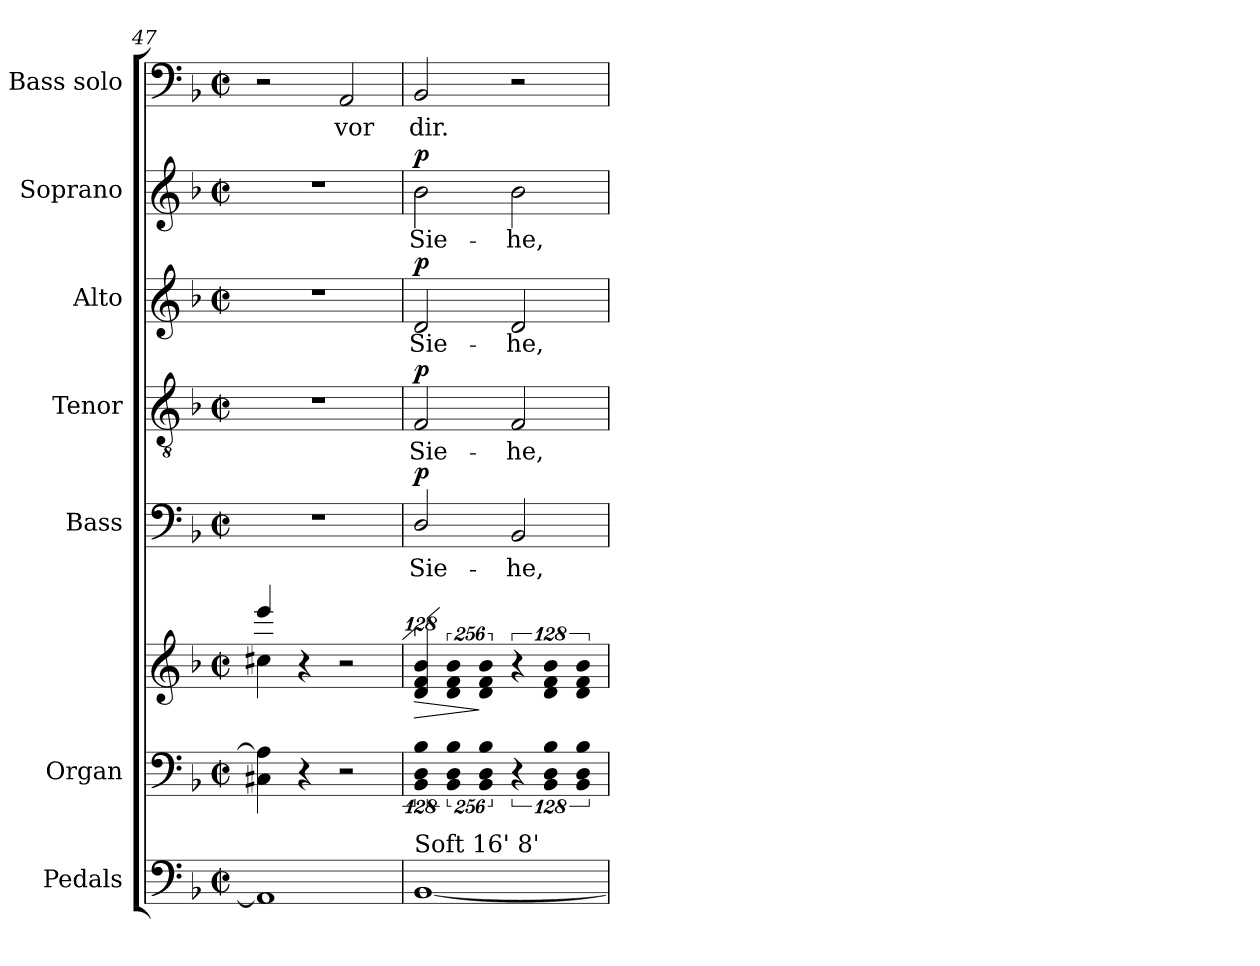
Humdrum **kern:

**kern	**kern	**kern	**dynam	**kern	**text	**dynam	**kern	**text	**dynam	**kern	**text	**dynam	**kern	**text	**dynam	**kern	**text
*part7	*part6	*part6	*part6	*part5	*part5	*part5	*part4	*part4	*part4	*part3	*part3	*part3	*part2	*part2	*part2	*part1	*part1
*staff8	*staff7	*staff6	*staff6/7	*staff5	*staff5	*staff5	*staff4	*staff4	*staff4	*staff3	*staff3	*staff3	*staff2	*staff2	*staff2	*staff1	*staff1
*I"Pedals	*I"Organ	*	*	*I"Bass	*	*	*I"Tenor	*	*	*I"Alto	*	*	*I"Soprano	*	*	*I"Bass solo	*
*I'Ped.	*I'Org.	*	*	*I'B.	*	*	*I'T.	*	*	*I'A.	*	*	*I'S.	*	*	*	*
*clefF4	*clefF4	*clefG2	*	*clefF4	*	*	*clefGv2	*	*	*clefG2	*	*	*clefG2	*	*	*clefF4	*
*	*	*	*	*	*	*	*ITrd7c12	*	*	*	*	*	*	*	*	*	*
*k[b-]	*k[b-]	*k[b-]	*	*k[b-]	*	*	*k[b-]	*	*	*k[b-]	*	*	*k[b-]	*	*	*k[b-]	*
*d:	*d:	*d:	*	*d:	*	*	*d:	*	*	*d:	*	*	*d:	*	*	*d:	*
*M2/2	*M2/2	*M2/2	*	*M2/2	*	*	*M2/2	*	*	*M2/2	*	*	*M2/2	*	*	*M2/2	*
*met(c|)	*met(c|)	*met(c|)	*	*met(c|)	*	*	*met(c|)	*	*	*met(c|)	*	*	*met(c|)	*	*	*met(c|)	*
=47	=47	=47	=47	=47	=47	=47	=47	=47	=47	=47	=47	=47	=47	=47	=47	=47	=47
*	*	*^	*	*	*	*	*	*	*	*	*	*	*	*	*	*	*
1AAi]	4C#Xi\ 4Ai]	4eeei/	4cc#Xi\	.	1r	.	.	1r	.	.	1r	.	.	1r	.	.	2r	.
.	4r	4r	4ryy	.	.	.	.	.	.	.	.	.	.	.	.	.	.	.
!	!	!	!	!	!	!	!	!	!	!	!	!	!	!	!	!	!	!LO:LY:b:color=#000000
.	2r	2r	2ryy	.	.	.	.	.	.	.	.	.	.	.	.	.	2AAi/	vor
=48	=48	=48	=48	=48	=48	=48	=48	=48	=48	=48	=48	=48	=48	=48	=48	=48	=48	=48
!	!LO:N:vis=4	!LO:N:vis=4	!	!LO:HP:b	!	!	!	!	!	!	!	!	!	!	!	!	!	!
*	*	*v	*v	*	*	*	*	*	*	*	*	*	*	*	*	*	*	*
*	*	*^	*	*	*	*	*	*	*	*	*	*	*	*	*	*	*
!	!	!	!	!	!	!LO:LY:b:color=#000000	!	!	!	!	!	!	!	!	!	!	!	!
*	*	*v	*v	*	*	*	*	*	*	*	*	*	*	*	*	*	*	*
*	*	*^	*	*	*	*	*	*	*	*	*	*	*	*	*	*	*
!	!	!	!	!	!	!	!	!	!LO:LY:b:color=#000000	!	!	!	!	!	!	!	!	!
*	*	*v	*v	*	*	*	*	*	*	*	*	*	*	*	*	*	*	*
*	*	*^	*	*	*	*	*	*	*	*	*	*	*	*	*	*	*
!	!	!	!	!	!	!	!	!	!	!	!	!LO:LY:b:color=#000000	!	!	!	!	!	!
*	*	*v	*v	*	*	*	*	*	*	*	*	*	*	*	*	*	*	*
*	*	*^	*	*	*	*	*	*	*	*	*	*	*	*	*	*	*
!	!	!	!	!	!	!	!	!	!	!	!	!	!	!	!LO:LY:b:color=#000000	!	!	!
*	*	*v	*v	*	*	*	*	*	*	*	*	*	*	*	*	*	*	*
*	*	*^	*	*	*	*	*	*	*	*	*	*	*	*	*	*	*
!	!	!LO:TX:a:t=Fonds. Off Reeds	!	!	!	!	!	!	!	!	!	!	!	!	!	!	!	!
!LO:TX:a:t=Soft 16' 8'	!	!	!	!	!	!	!	!	!	!	!	!	!	!	!	!	!	!
!	!	!	!	!	!	!	!	!	!	!	!	!	!	!	!	!	!	!LO:LY:b:color=#000000
*	*	*v	*v	*	*	*	*	*	*	*	*	*	*	*	*	*	*	*
[1BB-i	512%85BB-i\ 512%85Di 512%85B-i	512%85di/ 512%85fi 512%85b-i	>	2Di/	Sie-	p	2FFi/	Sie-	p	2di/	Sie-	p	2b-i\	Sie-	p	2BB-i/	dir.
!	!LO:N:vis=4	!LO:N:vis=4	!	!	!	!	!	!	!	!	!	!	!	!	!	!	!
.	1024%171BB-i\ 1024%171Di 1024%171B-i	1024%171di/ 1024%171fi 1024%171b-i	.	.	.	.	.	.	.	.	.	.	.	.	.	.	.
!	!LO:N:vis=4	!LO:N:vis=4	!	!	!	!	!	!	!	!	!	!	!	!	!	!	!
.	1024%171BB-i\ 1024%171Di 1024%171B-i	1024%171di/ 1024%171fi 1024%171b-i	]	.	.	.	.	.	.	.	.	.	.	.	.	.	.
!	!LO:N:vis=4	!LO:N:vis=4	!	!	!	!	!	!	!	!	!	!	!	!	!	!	!
!	!	!	!	!	!LO:LY:b:color=#000000	!	!	!	!	!	!	!	!	!	!	!	!
!	!	!	!	!	!	!	!	!LO:LY:b:color=#000000	!	!	!	!	!	!	!	!	!
!	!	!	!	!	!	!	!	!	!	!	!LO:LY:b:color=#000000	!	!	!	!	!	!
!	!	!	!	!	!	!	!	!	!	!	!	!	!	!LO:LY:b:color=#000000	!	!	!
.	512%85r	512%85r	.	2BB-i/	-he,	.	2FFi/	-he,	.	2di/	-he,	.	2b-i\	-he,	.	2r	.
!	!LO:N:vis=4	!LO:N:vis=4	!	!	!	!	!	!	!	!	!	!	!	!	!	!	!
.	1024%171BB-i\ 1024%171Di 1024%171B-i	1024%171di/ 1024%171fi 1024%171b-i	.	.	.	.	.	.	.	.	.	.	.	.	.	.	.
!	!LO:N:vis=4	!LO:N:vis=4	!	!	!	!	!	!	!	!	!	!	!	!	!	!	!
.	1024%171BB-i\ 1024%171Di 1024%171B-i	1024%171di/ 1024%171fi 1024%171b-i	.	.	.	.	.	.	.	.	.	.	.	.	.	.	.
=	=	=	=	=	=	=	=	=	=	=	=	=	=	=	=	=	=
*-	*-	*-	*-	*-	*-	*-	*-	*-	*-	*-	*-	*-	*-	*-	*-	*-	*-
